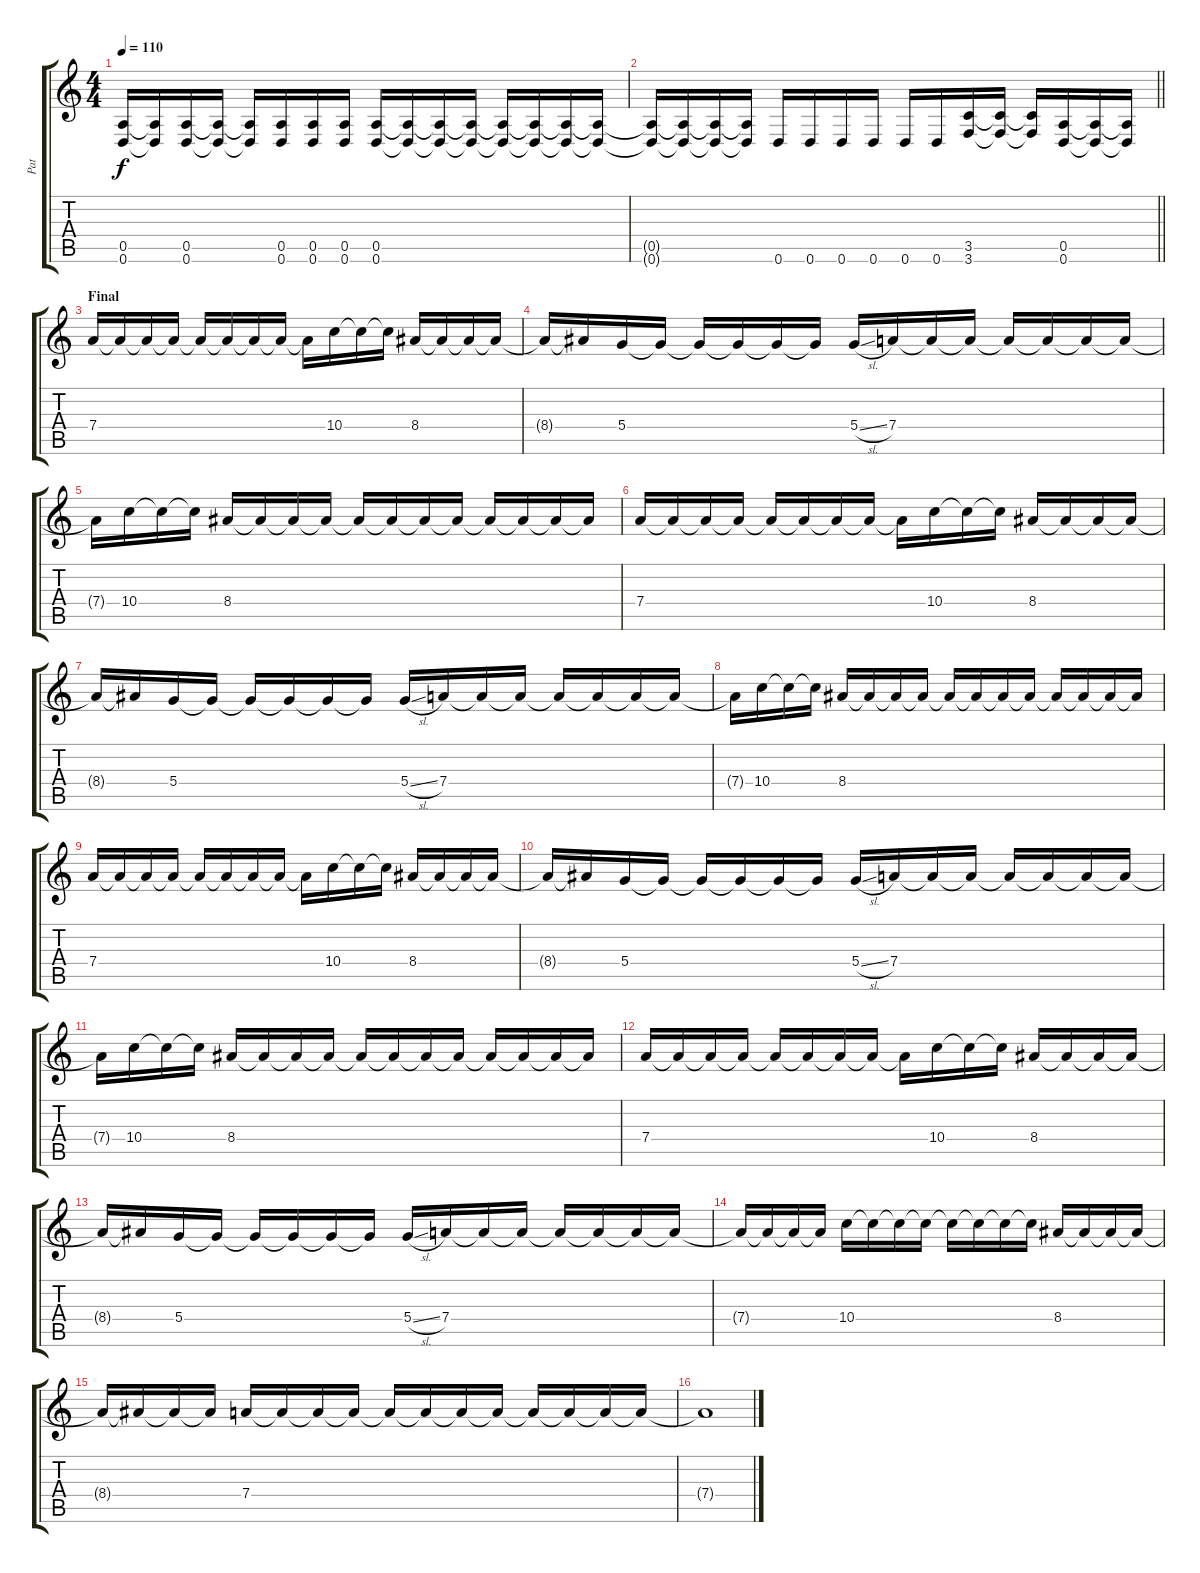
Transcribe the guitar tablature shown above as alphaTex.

\track ("Pat" "Pat") {instrument distortionguitar}
\staff {score tabs}
\tuning (E4 B3 G3 D3 A2 D2) {hide}
\ts (4 4)
\tempo 110
\clef g2
\ks c
(0.5{t} 0.6{t}).16{dy f} (0.5{t} 0.6{t}).16 (0.5 0.6).16 (0.5{t} 0.6{t}).16 (0.5{t} 0.6{t}).16 (0.5 0.6).16 (0.5 0.6).16 (0.5 0.6).16 (0.5 0.6).16 (0.5{t} 0.6{t}).16 (0.5{t} 0.6{t}).16 (0.5{t} 0.6{t}).16 (0.5{t} 0.6{t}).16 (0.5{t} 0.6{t}).16 (0.5{t} 0.6{t}).16 (0.5{t} 0.6{t}).16 |
\barLineRight lightlight
(0.5{t} 0.6{t}).16 (0.5{t} 0.6{t}).16 (0.5{t} 0.6{t}).16 (0.5{t} 0.6{t}).16 0.6.16 0.6.16 0.6.16 0.6.16 0.6.16 0.6.16 (3.5 3.6).16 (3.5{t} 3.6{t}).16 (3.5{t} 3.6{t}).16 (0.5 0.6).16 (0.5{t} 0.6{t}).16 (0.5{t} 0.6{t}).16 |
\section ("" "Final")
7.4.16{volume 13} 7.4{t}.16 7.4{t}.16 7.4{t}.16 7.4{t}.16 7.4{t}.16 7.4{t}.16 7.4{t}.16 7.4{t}.16 10.4.16 10.4{t}.16 10.4{t}.16 8.4.16 8.4{t}.16 8.4{t}.16 8.4{t}.16 |
8.4{t}.16 8.4{t}.16 5.4.16 5.4{t}.16 5.4{t}.16 5.4{t}.16 5.4{t}.16 5.4{t}.16 5.4{sl}.16 7.4.16 7.4{t}.16 7.4{t}.16 7.4{t}.16 7.4{t}.16 7.4{t}.16 7.4{t}.16 |
7.4{t}.16 10.4.16 10.4{t}.16 10.4{t}.16 8.4.16 8.4{t}.16 8.4{t}.16 8.4{t}.16 8.4{t}.16 8.4{t}.16 8.4{t}.16 8.4{t}.16 8.4{t}.16 8.4{t}.16 8.4{t}.16 8.4{t}.16 |
7.4.16{volume 13} 7.4{t}.16 7.4{t}.16 7.4{t}.16 7.4{t}.16 7.4{t}.16 7.4{t}.16 7.4{t}.16 7.4{t}.16 10.4.16 10.4{t}.16 10.4{t}.16 8.4.16 8.4{t}.16 8.4{t}.16 8.4{t}.16 |
8.4{t}.16 8.4{t}.16 5.4.16 5.4{t}.16 5.4{t}.16 5.4{t}.16 5.4{t}.16 5.4{t}.16 5.4{sl}.16 7.4.16 7.4{t}.16 7.4{t}.16 7.4{t}.16 7.4{t}.16 7.4{t}.16 7.4{t}.16 |
7.4{t}.16 10.4.16 10.4{t}.16 10.4{t}.16 8.4.16 8.4{t}.16 8.4{t}.16 8.4{t}.16 8.4{t}.16 8.4{t}.16 8.4{t}.16 8.4{t}.16 8.4{t}.16 8.4{t}.16 8.4{t}.16 8.4{t}.16 |
7.4.16{volume 13} 7.4{t}.16 7.4{t}.16 7.4{t}.16 7.4{t}.16 7.4{t}.16 7.4{t}.16 7.4{t}.16 7.4{t}.16 10.4.16 10.4{t}.16 10.4{t}.16 8.4.16 8.4{t}.16 8.4{t}.16 8.4{t}.16 |
8.4{t}.16 8.4{t}.16 5.4.16 5.4{t}.16 5.4{t}.16 5.4{t}.16 5.4{t}.16 5.4{t}.16 5.4{sl}.16 7.4.16 7.4{t}.16 7.4{t}.16 7.4{t}.16 7.4{t}.16 7.4{t}.16 7.4{t}.16 |
7.4{t}.16 10.4.16 10.4{t}.16 10.4{t}.16 8.4.16 8.4{t}.16 8.4{t}.16 8.4{t}.16 8.4{t}.16 8.4{t}.16 8.4{t}.16 8.4{t}.16 8.4{t}.16 8.4{t}.16 8.4{t}.16 8.4{t}.16 |
7.4.16{volume 13} 7.4{t}.16 7.4{t}.16 7.4{t}.16 7.4{t}.16 7.4{t}.16 7.4{t}.16 7.4{t}.16 7.4{t}.16 10.4.16 10.4{t}.16 10.4{t}.16 8.4.16 8.4{t}.16 8.4{t}.16 8.4{t}.16 |
8.4{t}.16 8.4{t}.16 5.4.16 5.4{t}.16 5.4{t}.16 5.4{t}.16 5.4{t}.16 5.4{t}.16 5.4{sl}.16 7.4.16 7.4{t}.16 7.4{t}.16 7.4{t}.16 7.4{t}.16 7.4{t}.16 7.4{t}.16 |
7.4{t}.16 7.4{t}.16 7.4{t}.16 7.4{t}.16 10.4.16 10.4{t}.16 10.4{t}.16 10.4{t}.16 10.4{t}.16 10.4{t}.16 10.4{t}.16 10.4{t}.16 8.4.16 8.4{t}.16 8.4{t}.16 8.4{t}.16 |
8.4{t}.16 8.4{t}.16 8.4{t}.16 8.4{t}.16 7.4.16 7.4{t}.16 7.4{t}.16 7.4{t}.16 7.4{t}.16 7.4{t}.16 7.4{t}.16 7.4{t}.16 7.4{t}.16 7.4{t}.16 7.4{t}.16 7.4{t}.16 |
7.4{t}.1
